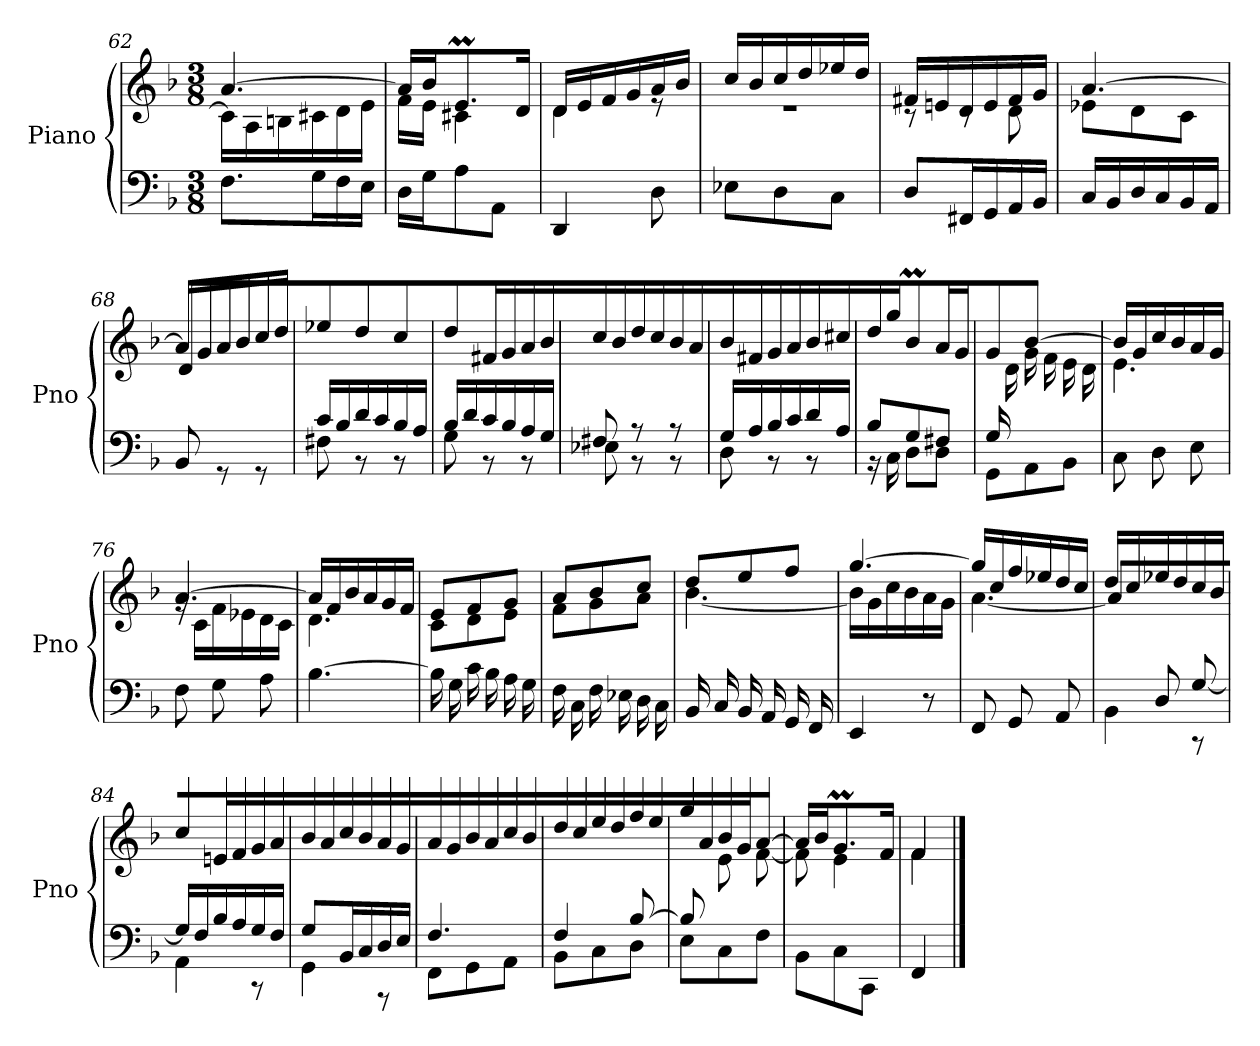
**kern	**kern
*part1	*part1
*staff2	*staff1
*I"Piano	*
*I'Pno	*
*clefF4	*clefG2
*k[b-]	*k[b-]
*M3/8	*M3/8
=62	=62
*	*^
8.F\L	[4.a/	16c#\LL]
.	.	16A\
.	.	16Bn\
16G\L	.	16c#X\
16F\	.	16d\
16E\JJ	.	16e\JJ
=63	=63	=63
16D\LL	16a/LL]	16f\LL
16G\J	16b-/J	16e\JJ
8A\	8.em/	4c#X\
8AA\J	.	.
.	16d/Jk	.
=64	=64	=64
4DD/	16d/LL	4d\
.	16e/	.
.	16f/	.
.	16g/	.
8D\	16a/	8re
.	16b-/JJ	.
=65	=65	=65
8E-X\L	16cc/LL	4.r
.	16b-/	.
8D\	16cc/	.
.	16dd/	.
8C\J	16ee-X/	.
.	16dd/JJ	.
=66	=66	=66
8D/L	16f#X/LL	8rc
.	16en/	.
16FF#X/L	16d/	8rc
16GG/	16e/	.
16AA/	16f#/	8d\
16BB-/JJ	16g/JJ	.
!!LO:PB:g=z	!!
=67	=67	=67
16C/LL	[4.a/	8e-X\L
16BB-/	.	.
16D/	.	8d\
16C/	.	.
16BB-/	.	8c\J
16AA/JJ	.	.
=68	=68	=68
*^	*	*
8ryy	8BB-/	16a/LL]	8d\L
.	.	16g/	.
16F#X/L	8rGG	16a/	4ryy
16G/	.	16b-/	.
16A/	8rGG	16cc/	.
16B-/JJ	.	16dd/JJ	.
*	*	*v	*v
=69	=69	=69
16c/LL	8F#X\	8ee-X\L
16B-/	.	.
16d/	8r	8dd\
16c/	.	.
16B-/	8r	8cc\J
16A/JJ	.	.
=70	=70	=70
16B-/LL	8G\	8dd/L
16d/	.	.
16c/	8r	16f#X/L
16B-/	.	16g/
16A/	8r	16a/
16G/JJ	.	16b-/JJ
=71	=71	=71
8F#X/	8E-X\	16cc/LL
.	.	16b-/
8r	8r	16dd/
.	.	16cc/
8r	8r	16b-/
.	.	16a/JJ
=72	=72	=72
16G/LL	8D\	16b-/LL
16A/	.	16f#X/
16B-/	8r	16g/
16c/	.	16a/
16d/	8r	16b-/
16A/JJ	.	16cc#X/JJ
!!LO:LB:g=z
=73	=73	=73
8B-/L	16r	16dd\LL
.	16C\	16gg\J
8G/	8D\L	8b-M\
8F#X/J	8D\J	16a\L
.	.	16g\JJ
=74	=74	=74
*	*	*^
16G/LL	8GG\L	8g/	16ryy
4ryy	.	.	16d\
.	8AA\	[4b-/	16g\
.	.	.	16f\
.	8BB-\J	.	16e\
16ryy	.	.	16d\JJ
*v	*v	*	*
=75	=75	=75
8C\L	16b-/LL]	4.e\
.	16g/	.
8D\	16cc/	.
.	16b-/	.
8E\J	16a/	.
.	16g/JJ	.
=76	=76	=76
8F\L	[4.a/	16rg
.	.	16c\LL
8G\	.	16f\
.	.	16e-X\
8A\J	.	16d\
.	.	16c\JJ
=77	=77	=77
[4.B-\	16a/LL]	4.d\
.	16f/	.
.	16b-/	.
.	16a/	.
.	16g/	.
.	16f/JJ	.
=78	=78	=78
16B-\LL]	8e/L	8c\L
16G\	.	.
16c\	8f/	8d\
16B-\	.	.
16A\	8g/J	8e\J
16G\JJ	.	.
!!LO:LB:g=z	!!
=79	=79	=79
16F\LL	8a/L	8f\L
16C\	.	.
16F\	8b-/	8g\
16E-X\	.	.
16D\	8cc/J	8a\J
16C\JJ	.	.
=80	=80	=80
16BB-/LL	8dd/L	[4.b-\
16C/	.	.
16BB-/	8ee/	.
16AA/	.	.
16GG/	8ff/J	.
16FF/JJ	.	.
=81	=81	=81
4EE/	[4.gg/	16b-\LL]
.	.	16g\
.	.	16cc\
.	.	16b-\
8r	.	16a\
.	.	16g\JJ
=82	=82	=82
8FF/L	16gg/LL]	[4.a\
.	16cc/	.
8GG/	16ff/	.
.	16ee-X/	.
8AA/J	16dd/	.
.	16cc/JJ	.
=83	=83	=83
*^	*	*
4BB-\	8ryy	16dd/LL	8a\L]
.	.	16cc/	.
.	8D/	16ee-X/	4ryy
.	.	16dd/	.
8rCC	[8G/J	16cc/	.
.	.	16b-/JJ	.
*	*	*v	*v
=84	=84	=84
4AA\	16G/LL]	8cc/L
.	16F/	.
.	16B-/	16en/L
.	16A/	16f/
8rCC	16G/	16g/
.	16F/JJ	16a/JJ
!!LO:LB:g=z
=85	=85	=85
4GG\	8G/L	16b-/LL
.	.	16a/
.	16BB-/L	16cc/
.	16C/	16b-/
8rAAA	16D/	16a/
.	16E/JJ	16g/JJ
=86	=86	=86
8FF\L	4.F/	16a/LL
.	.	16g/
8GG\	.	16b-/
.	.	16a/
8AA\J	.	16cc/
.	.	16b-/JJ
=87	=87	=87
4F/	8BB-\L	16dd/LL
.	.	16cc/
.	8C\	16ee/
.	.	16dd/
[8B-/	8D\J	16ff/
.	.	16ee/JJ
=88	=88	=88
*	*	*^
8B-/L]	8E\L	16gg/LL	8ryy
.	.	16a/	.
4ryy	8C\	16b-/	8e\
.	.	16g/J	.
.	8F\J	[8a/J	[8f\J
*v	*v	*	*
=89	=89	=89
8BB-\L	16a/LL]	8f\]
.	16b-/J	.
8C\	8.gM/	4e\
8CC\J	.	.
.	16f/Jk	.
=90	=90	=90
*	*	*^
4FF/	4f/	4f\	4f/
*	*v	*v	*v
==	==
*-	*-
